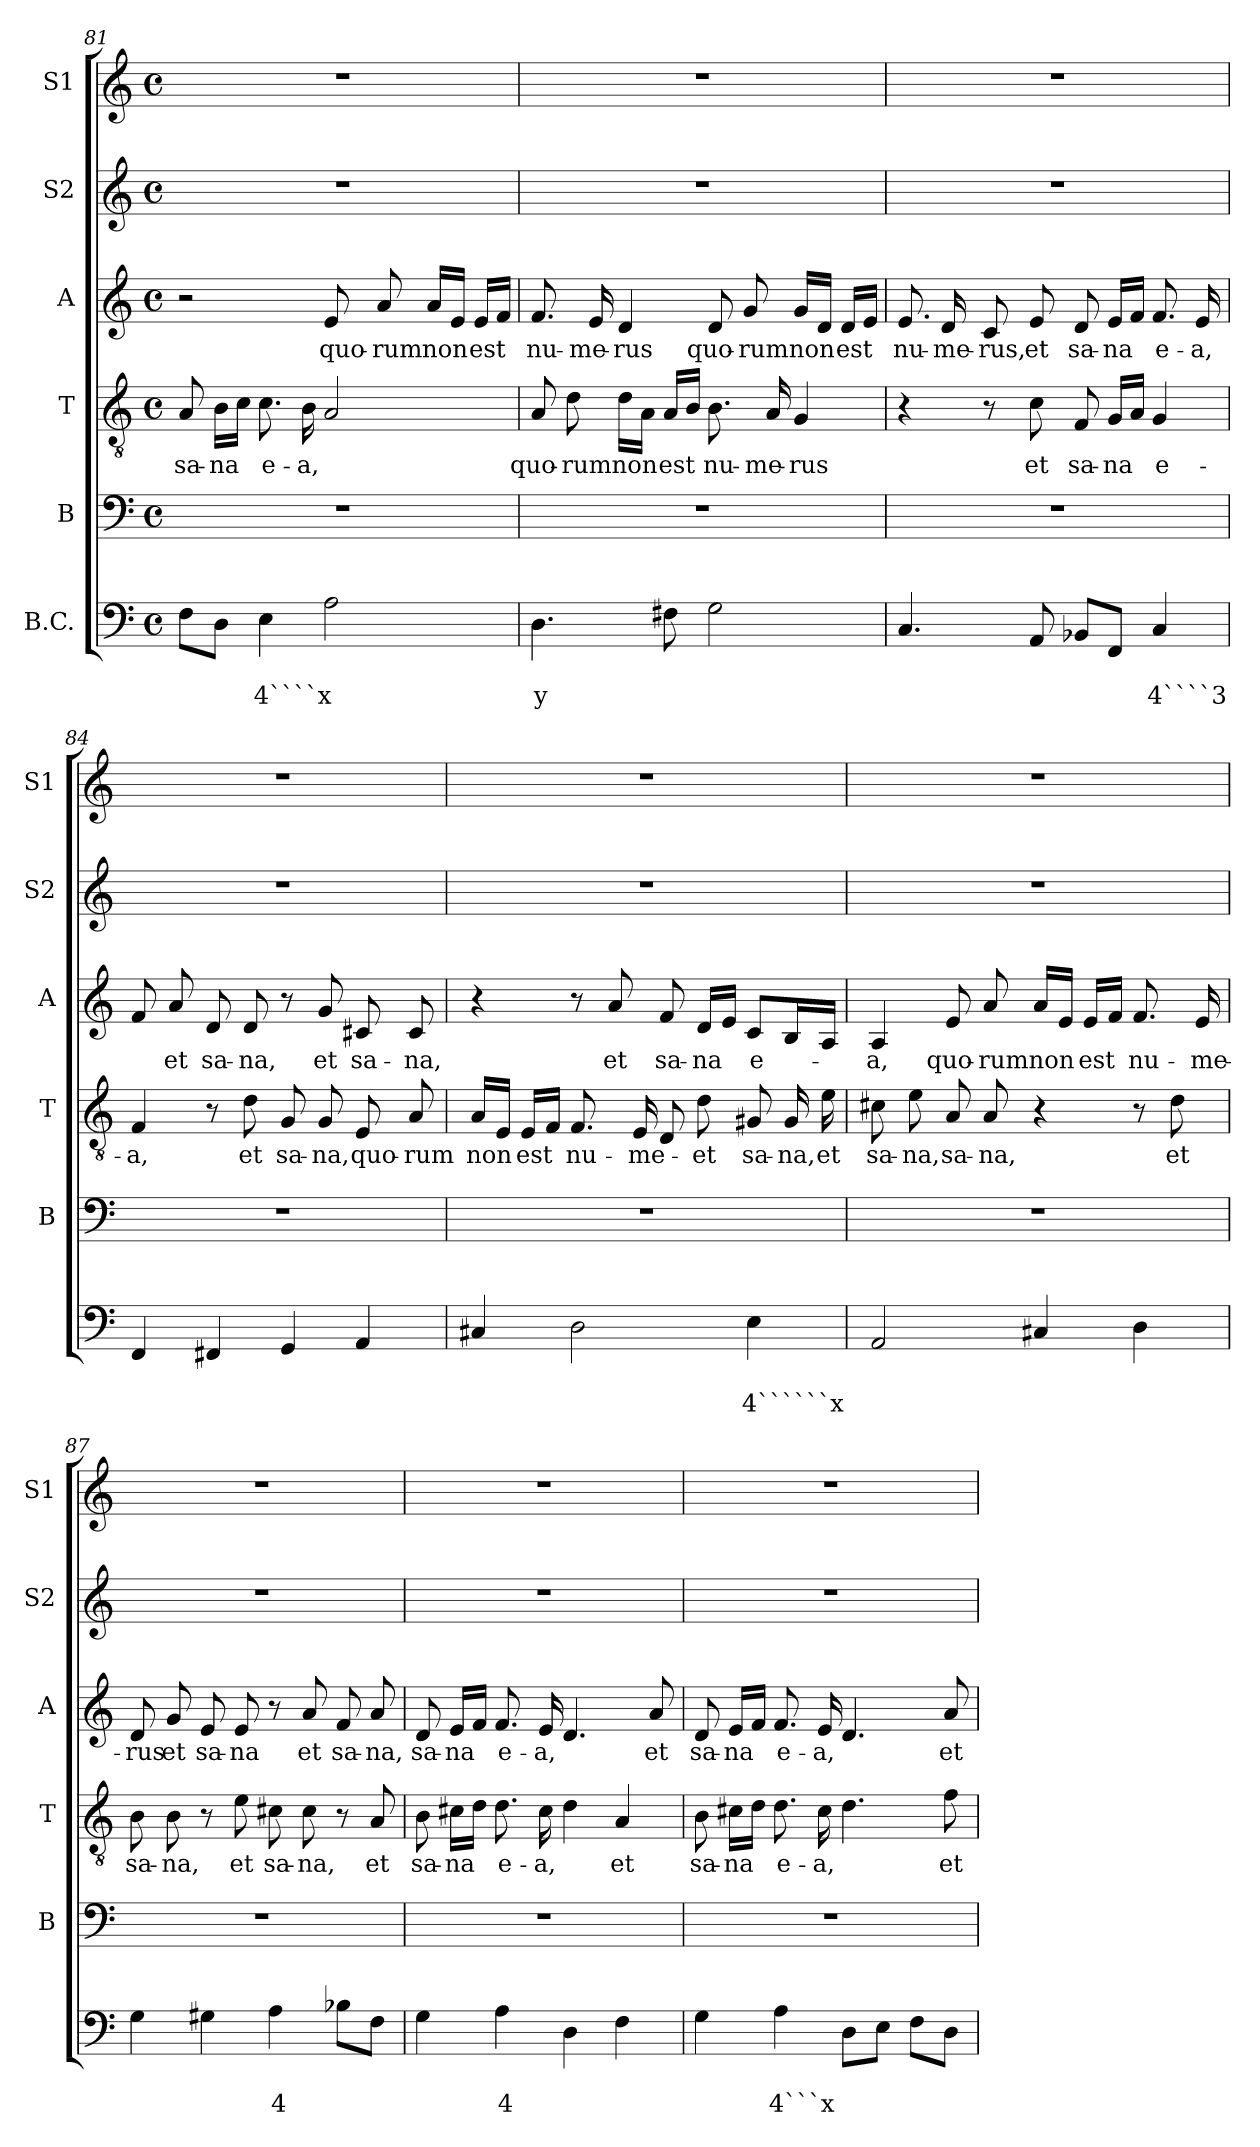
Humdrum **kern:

**kern	**text	**text	**kern	**kern	**text	**kern	**text	**kern	**kern
*part6	*part6	*part6	*part5	*part4	*part4	*part3	*part3	*part2	*part1
*staff6	*staff6	*staff6	*staff5	*staff4	*staff4	*staff3	*staff3	*staff2	*staff1
*I"B.C.	*	*	*I"B	*I"T	*	*I"A	*	*I"S2	*I"S1
*	*	*	*I'B	*I'T	*	*I'A	*	*I'S2	*I'S1
*clefF4	*	*	*clefF4	*clefGv2	*	*clefG2	*	*clefG2	*clefG2
*k[]	*	*	*k[]	*k[]	*	*k[]	*	*k[]	*k[]
*C:	*	*	*C:	*C:	*	*C:	*	*C:	*C:
*M4/4	*	*	*M4/4	*M4/4	*	*M4/4	*	*M4/4	*M4/4
*met(c)	*	*	*met(c)	*met(c)	*	*met(c)	*	*met(c)	*met(c)
=81	=81	=81	=81	=81	=81	=81	=81	=81	=81
!	!	!	!	!	!LO:LY:b	!	!	!	!
8F\L	.	.	1r	8A/	sa-	2r	.	1r	1r
!	!	!	!	!	!LO:LY:b	!	!	!	!
8D\J	.	.	.	16B\LL	-na	.	.	.	.
.	.	.	.	16c\JJ	.	.	.	.	.
!	!	!LO:LY:b	!	!	!LO:LY:b	!	!	!	!
4E\	.	4````x	.	8.c\	e-	.	.	.	.
!	!	!	!	!	!LO:LY:b	!	!	!	!
.	.	.	.	16B\	-a,	.	.	.	.
!	!	!	!	!	!	!	!LO:LY:b	!	!
2A\	.	.	.	2A/	.	8e/	quo-	.	.
!	!	!	!	!	!	!	!LO:LY:b	!	!
.	.	.	.	.	.	8a/	-rum	.	.
!	!	!	!	!	!	!	!LO:LY:b	!	!
.	.	.	.	.	.	16a/LL	non	.	.
.	.	.	.	.	.	16e/JJ	.	.	.
!	!	!	!	!	!	!	!LO:LY:b	!	!
.	.	.	.	.	.	16e/LL	est	.	.
.	.	.	.	.	.	16f/JJ	.	.	.
=82	=82	=82	=82	=82	=82	=82	=82	=82	=82
!	!	!LO:LY:b	!	!	!LO:LY:b	!	!LO:LY:b	!	!
4.D\	.	y	1r	8A/	quo-	8.f/	nu-	1r	1r
!	!	!	!	!	!LO:LY:b	!	!	!	!
.	.	.	.	8d\	-rum	.	.	.	.
!	!	!	!	!	!	!	!LO:LY:b	!	!
.	.	.	.	.	.	16e/	-me-	.	.
!	!	!	!	!	!LO:LY:b	!	!LO:LY:b	!	!
.	.	.	.	16d\LL	non	4d/	-rus	.	.
.	.	.	.	16A\JJ	.	.	.	.	.
!	!	!	!	!	!LO:LY:b	!	!	!	!
8F#X\	.	.	.	16A/LL	est	.	.	.	.
.	.	.	.	16B/JJ	.	.	.	.	.
!	!	!	!	!	!LO:LY:b	!	!LO:LY:b	!	!
2G\	.	.	.	8.B\	nu-	8d/	quo-	.	.
!	!	!	!	!	!	!	!LO:LY:b	!	!
.	.	.	.	.	.	8g/	-rum	.	.
!	!	!	!	!	!LO:LY:b	!	!	!	!
.	.	.	.	16A/	-me-	.	.	.	.
!	!	!	!	!	!LO:LY:b	!	!LO:LY:b	!	!
.	.	.	.	4G/	-rus	16g/LL	non	.	.
.	.	.	.	.	.	16d/JJ	.	.	.
!	!	!	!	!	!	!	!LO:LY:b	!	!
.	.	.	.	.	.	16d/LL	est	.	.
.	.	.	.	.	.	16e/JJ	.	.	.
=83	=83	=83	=83	=83	=83	=83	=83	=83	=83
!	!	!	!	!	!	!	!LO:LY:b	!	!
4.C/	.	.	1r	4r	.	8.e/	nu-	1r	1r
!	!	!	!	!	!	!	!LO:LY:b	!	!
.	.	.	.	.	.	16d/	-me-	.	.
!	!	!	!	!	!	!	!LO:LY:b	!	!
.	.	.	.	8r	.	8c/	-rus,	.	.
!	!	!	!	!	!LO:LY:b	!	!LO:LY:b	!	!
8AA/	.	.	.	8c\	et	8e/	et	.	.
!	!	!	!	!	!LO:LY:b	!	!LO:LY:b	!	!
8BB-X/L	.	.	.	8F/	sa-	8d/	sa-	.	.
!	!	!	!	!	!LO:LY:b	!	!LO:LY:b	!	!
8FF/J	.	.	.	16G/LL	-na	16e/LL	-na	.	.
.	.	.	.	16A/JJ	.	16f/JJ	.	.	.
!	!	!LO:LY:b	!	!	!LO:LY:b	!	!LO:LY:b	!	!
4C/	.	4````3	.	4G/	e-	8.f/	e-	.	.
!	!	!	!	!	!	!	!LO:LY:b	!	!
.	.	.	.	.	.	16e/	-a,	.	.
!!LO:PB:g=z
=84	=84	=84	=84	=84	=84	=84	=84	=84	=84
!	!	!	!	!	!LO:LY:b	!	!	!	!
4FF/	.	.	1r	4F/	-a,	8f/	.	1r	1r
!	!	!	!	!	!	!	!LO:LY:b	!	!
.	.	.	.	.	.	8a/	et	.	.
!	!	!	!	!	!	!	!LO:LY:b	!	!
4FF#X/	.	.	.	8r	.	8d/	sa-	.	.
!	!	!	!	!	!LO:LY:b	!	!LO:LY:b	!	!
.	.	.	.	8d\	et	8d/	-na,	.	.
!	!	!	!	!	!LO:LY:b	!	!	!	!
4GG/	.	.	.	8G/	sa-	8r	.	.	.
!	!	!	!	!	!LO:LY:b	!	!LO:LY:b	!	!
.	.	.	.	8G/	-na,	8g/	et	.	.
!	!	!	!	!	!LO:LY:b	!	!LO:LY:b	!	!
4AA/	.	.	.	8E/	quo-	8c#X/	sa-	.	.
!	!	!	!	!	!LO:LY:b	!	!LO:LY:b	!	!
.	.	.	.	8A/	-rum	8c#/	-na,	.	.
=85	=85	=85	=85	=85	=85	=85	=85	=85	=85
!	!	!	!	!	!LO:LY:b	!	!	!	!
4C#X/	.	.	1r	16A/LL	non	4r	.	1r	1r
.	.	.	.	16E/JJ	.	.	.	.	.
!	!	!	!	!	!LO:LY:b	!	!	!	!
.	.	.	.	16E/LL	est	.	.	.	.
.	.	.	.	16F/JJ	.	.	.	.	.
!	!	!	!	!	!LO:LY:b	!	!	!	!
2D\	.	.	.	8.F/	nu-	8r	.	.	.
!	!	!	!	!	!	!	!LO:LY:b	!	!
.	.	.	.	.	.	8a/	et	.	.
!	!	!	!	!	!LO:LY:b	!	!	!	!
.	.	.	.	16E/	-me-	.	.	.	.
!	!	!	!	!	!	!	!LO:LY:b	!	!
.	.	.	.	8D/	.	8f/	sa-	.	.
!	!	!	!	!	!LO:LY:b	!	!LO:LY:b	!	!
.	.	.	.	8d\	-et	16d/LL	-na	.	.
.	.	.	.	.	.	16e/JJ	.	.	.
!	!	!LO:LY:b	!	!	!LO:LY:b	!	!LO:LY:b	!	!
4E\	.	4``````x	.	8G#X/	sa-	8c/L	e-	.	.
!	!	!	!	!	!LO:LY:b	!	!	!	!
.	.	.	.	16G#/	-na,	16B/L	.	.	.
!	!	!	!	!	!LO:LY:b	!	!	!	!
.	.	.	.	16e\	et	16A/JJ	.	.	.
=86	=86	=86	=86	=86	=86	=86	=86	=86	=86
!	!	!	!	!	!LO:LY:b	!	!LO:LY:b	!	!
2AA/	.	.	1r	8c#X\	sa-	4A/	-a,	1r	1r
!	!	!	!	!	!LO:LY:b	!	!	!	!
.	.	.	.	8e\	-na,	.	.	.	.
!	!	!	!	!	!LO:LY:b	!	!LO:LY:b	!	!
.	.	.	.	8A/	sa-	8e/	quo-	.	.
!	!	!	!	!	!LO:LY:b	!	!LO:LY:b	!	!
.	.	.	.	8A/	-na,	8a/	-rum	.	.
!	!	!	!	!	!	!	!LO:LY:b	!	!
4C#X/	.	.	.	4r	.	16a/LL	non	.	.
.	.	.	.	.	.	16e/JJ	.	.	.
!	!	!	!	!	!	!	!LO:LY:b	!	!
.	.	.	.	.	.	16e/LL	est	.	.
.	.	.	.	.	.	16f/JJ	.	.	.
!	!	!	!	!	!	!	!LO:LY:b	!	!
4D\	.	.	.	8r	.	8.f/	nu-	.	.
!	!	!	!	!	!LO:LY:b	!	!	!	!
.	.	.	.	8d\	et	.	.	.	.
!	!	!	!	!	!	!	!LO:LY:b	!	!
.	.	.	.	.	.	16e/	-me-	.	.
=87	=87	=87	=87	=87	=87	=87	=87	=87	=87
!	!	!	!	!	!LO:LY:b	!	!LO:LY:b	!	!
4G\	.	.	1r	8B\	sa-	8d/	-rus	1r	1r
!	!	!	!	!	!LO:LY:b	!	!LO:LY:b	!	!
.	.	.	.	8B\	-na,	8g/	et	.	.
!	!	!	!	!	!	!	!LO:LY:b	!	!
4G#X\	.	.	.	8r	.	8e/	sa-	.	.
!	!	!	!	!	!LO:LY:b	!	!LO:LY:b	!	!
.	.	.	.	8e\	et	8e/	-na	.	.
!	!	!LO:LY:b	!	!	!LO:LY:b	!	!	!	!
4A\	.	4	.	8c#X\	sa-	8r	.	.	.
!	!	!	!	!	!LO:LY:b	!	!LO:LY:b	!	!
.	.	.	.	8c#\	-na,	8a/	et	.	.
!	!	!	!	!	!	!	!LO:LY:b	!	!
8B-X\L	.	.	.	8r	.	8f/	sa-	.	.
!	!	!	!	!	!LO:LY:b	!	!LO:LY:b	!	!
8F\J	.	.	.	8A/	et	8a/	-na,	.	.
!!LO:LB:g=z
=88	=88	=88	=88	=88	=88	=88	=88	=88	=88
!	!	!	!	!	!LO:LY:b	!	!LO:LY:b	!	!
4G\	.	.	1r	8B\	sa-	8d/	sa-	1r	1r
!	!	!	!	!	!LO:LY:b	!	!LO:LY:b	!	!
.	.	.	.	16c#X\LL	-na	16e/LL	-na	.	.
.	.	.	.	16d\JJ	.	16f/JJ	.	.	.
!	!	!LO:LY:b	!	!	!LO:LY:b	!	!LO:LY:b	!	!
4A\	.	4	.	8.d\	e-	8.f/	e-	.	.
!	!	!	!	!	!LO:LY:b	!	!LO:LY:b	!	!
.	.	.	.	16c#\	-a,	16e/	-a,	.	.
4D\	.	.	.	4d\	.	4.d/	.	.	.
!	!	!	!	!	!LO:LY:b	!	!	!	!
4F\	.	.	.	4A/	et	.	.	.	.
!	!	!	!	!	!	!	!LO:LY:b	!	!
.	.	.	.	.	.	8a/	et	.	.
=89	=89	=89	=89	=89	=89	=89	=89	=89	=89
!	!	!	!	!	!LO:LY:b	!	!LO:LY:b	!	!
4G\	.	.	1r	8B\	sa-	8d/	sa-	1r	1r
!	!	!	!	!	!LO:LY:b	!	!LO:LY:b	!	!
.	.	.	.	16c#X\LL	-na	16e/LL	-na	.	.
.	.	.	.	16d\JJ	.	16f/JJ	.	.	.
!	!	!LO:LY:b	!	!	!LO:LY:b	!	!LO:LY:b	!	!
4A\	.	4```x	.	8.d\	e-	8.f/	e-	.	.
!	!	!	!	!	!LO:LY:b	!	!LO:LY:b	!	!
.	.	.	.	16c#\	-a,	16e/	-a,	.	.
8D\L	.	.	.	4.d\	.	4.d/	.	.	.
8E\J	.	.	.	.	.	.	.	.	.
8F\L	.	.	.	.	.	.	.	.	.
!	!	!	!	!	!LO:LY:b	!	!LO:LY:b	!	!
8D\J	.	.	.	8f\	et	8a/	et	.	.
=	=	=	=	=	=	=	=	=	=
*-	*-	*-	*-	*-	*-	*-	*-	*-	*-
